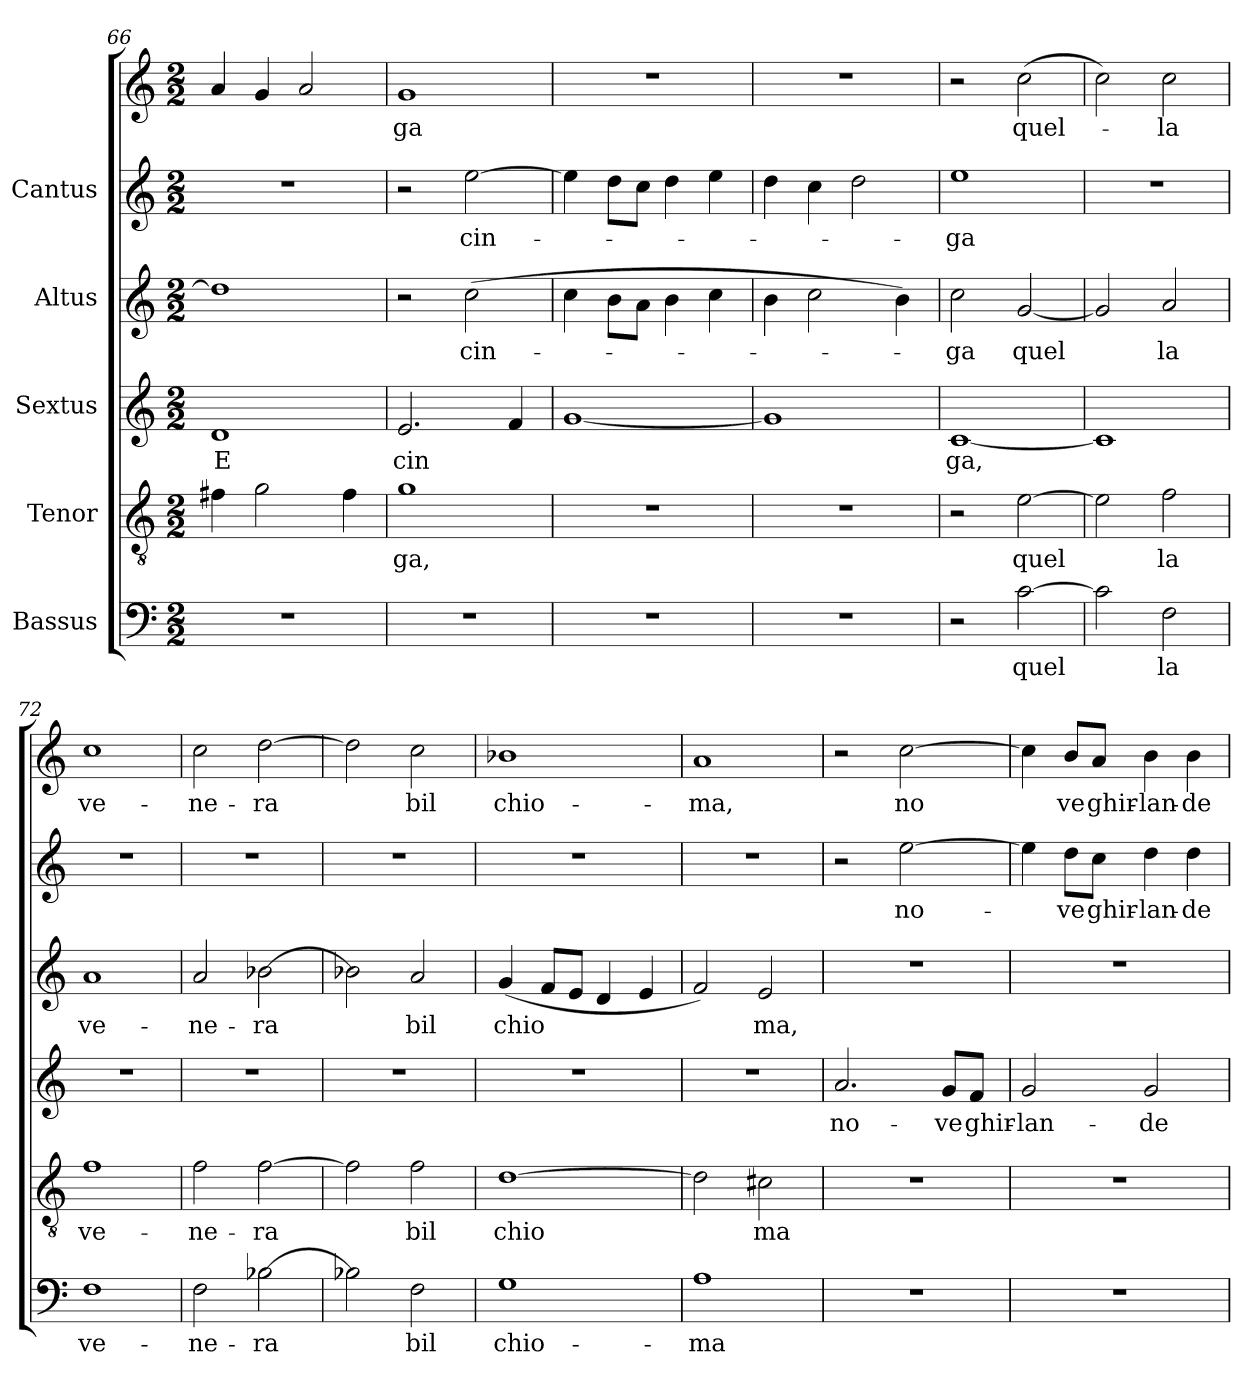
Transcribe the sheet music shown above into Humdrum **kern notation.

**kern	**text	**kern	**text	**kern	**text	**kern	**text	**kern	**text	**kern	**text
*part5	*part5	*part4	*part4	*part3	*part3	*part2	*part2	*part1	*part1	*part1	*part1
*staff6	*staff6	*staff5	*staff5	*staff4	*staff4	*staff3	*staff3	*staff2	*staff2	*staff1	*staff1
*I"Bassus	*	*I"Tenor	*	*I"Sextus	*	*I"Altus	*	*I"Cantus	*	*	*
*clefF4	*	*clefGv2	*	*clefG2	*	*clefG2	*	*clefG2	*	*clefG2	*
*M2/2	*	*M2/2	*	*M2/2	*	*M2/2	*	*M2/2	*	*M2/2	*
=66	=66	=66	=66	=66	=66	=66	=66	=66	=66	=66	=66
!	!	!	!	!	!LO:LY:b:cj	!	!	!	!	!	!
1r	.	4f#X\	.	1d	E	1dd]	.	1r	.	4a/	.
.	.	2g\	.	.	.	.	.	.	.	4g/	.
.	.	.	.	.	.	.	.	.	.	2a/	.
.	.	4f#\	.	.	.	.	.	.	.	.	.
=67	=67	=67	=67	=67	=67	=67	=67	=67	=67	=67	=67
!	!	!	!LO:LY:b:cj	!	!LO:LY:b:cj	!	!	!	!	!	!LO:LY:b:cj
1r	.	1g	-ga,	2.e/	cin-	2r	.	2r	.	1g	ga
!	!	!	!	!	!	!	!LO:LY:b:cj	!	!LO:LY:b:cj	!	!
.	.	.	.	.	.	(>2cc\	cin-	[>2ee\	cin-	.	.
!	!	!	!	!	!LO:LY:b:cj	!	!	!	!	!	!
.	.	.	.	4f/	--	.	.	.	.	.	.
=68	=68	=68	=68	=68	=68	=68	=68	=68	=68	=68	=68
1r	.	1r	.	[<1g	.	4cc\	.	4ee\]	.	1r	.
.	.	.	.	.	.	8b\L	.	8dd\L	.	.	.
.	.	.	.	.	.	8a\J	.	8cc\J	.	.	.
.	.	.	.	.	.	4b\	.	4dd\	.	.	.
.	.	.	.	.	.	4cc\	.	4ee\	.	.	.
=69	=69	=69	=69	=69	=69	=69	=69	=69	=69	=69	=69
1r	.	1r	.	1g]	.	4b\	.	4dd\	.	1r	.
.	.	.	.	.	.	2cc\	.	4cc\	.	.	.
.	.	.	.	.	.	.	.	2dd\	.	.	.
.	.	.	.	.	.	4b\)	.	.	.	.	.
!!LO:LB:g=z
=70	=70	=70	=70	=70	=70	=70	=70	=70	=70	=70	=70
!	!	!	!	!	!LO:LY:b:cj	!	!LO:LY:b:cj	!	!LO:LY:b:cj	!	!
2r	.	2r	.	[<1c	-ga,	2cc\	-ga	1ee	-ga	2r	.
!	!LO:LY:b:cj	!	!LO:LY:b:cj	!	!	!	!LO:LY:b:cj	!	!	!	!LO:LY:b:cj
[>2c\	quel-	[>2e\	quel-	.	.	[<2g/	quel-	.	.	(>2cc\	-quel-
=71	=71	=71	=71	=71	=71	=71	=71	=71	=71	=71	=71
!	!LO:LY:b:cj	!	!LO:LY:b:cj	!	!	!	!LO:LY:b:cj	!	!	!	!LO:LY:b:cj
2c\]	-	2e\]	-	1c]	.	2g/]	-	1r	.	2cc\)	.
!	!LO:LY:b:cj	!	!LO:LY:b:cj	!	!	!	!LO:LY:b:cj	!	!	!	!LO:LY:b:cj
2F\	la	2f\	la	.	.	2a/	la	.	.	2cc\	la
=72	=72	=72	=72	=72	=72	=72	=72	=72	=72	=72	=72
!	!LO:LY:b:cj	!	!LO:LY:b:cj	!	!	!	!LO:LY:b:cj	!	!	!	!LO:LY:b:cj
1F	ve-	1f	ve-	1r	.	1a	ve-	1r	.	1cc	ve-
=73	=73	=73	=73	=73	=73	=73	=73	=73	=73	=73	=73
!	!LO:LY:b:cj	!	!LO:LY:b:cj	!	!	!	!LO:LY:b:cj	!	!	!	!LO:LY:b:cj
2F\	-ne-	2f\	-ne-	1r	.	2a/	-ne-	1r	.	2cc\	-ne-
!	!LO:LY:b:cj	!	!LO:LY:b:cj	!	!	!	!LO:LY:b:cj	!	!	!	!LO:LY:b:cj
[>2B-X\	-ra-	[>2f\	-ra-	.	.	[>2b-X\	-ra-	.	.	[>2dd\	-ra-
=74	=74	=74	=74	=74	=74	=74	=74	=74	=74	=74	=74
!	!LO:LY:b:cj	!	!LO:LY:b:cj	!	!	!	!LO:LY:b:cj	!	!	!	!LO:LY:b:cj
2B-X\]	-	2f\]	-	1r	.	2b-X\]	-	1r	.	2dd\]	-
!	!LO:LY:b:cj	!	!LO:LY:b:cj	!	!	!	!LO:LY:b:cj	!	!	!	!LO:LY:b:cj
2F\	bil	2f\	bil	.	.	2a/	bil	.	.	2cc\	bil
=75	=75	=75	=75	=75	=75	=75	=75	=75	=75	=75	=75
!	!LO:LY:b:cj	!	!LO:LY:b:cj	!	!	!	!LO:LY:b:cj	!	!	!	!LO:LY:b:cj
1G	chio-	[>1d	chio-	1r	.	(<4g/	chio-	1r	.	1b-X	chio-
!	!	!	!	!	!	!	!LO:LY:b:cj	!	!	!	!
.	.	.	.	.	.	8f/L	--	.	.	.	.
!	!	!	!	!	!	!	!LO:LY:b:cj	!	!	!	!
.	.	.	.	.	.	8e/J	--	.	.	.	.
!	!	!	!	!	!	!	!LO:LY:b:cj	!	!	!	!
.	.	.	.	.	.	4d/	--	.	.	.	.
!	!	!	!	!	!	!	!LO:LY:b:cj	!	!	!	!
.	.	.	.	.	.	4e/	--	.	.	.	.
=76	=76	=76	=76	=76	=76	=76	=76	=76	=76	=76	=76
!	!LO:LY:b:cj	!	!LO:LY:b:cj	!	!	!	!LO:LY:b:cj	!	!	!	!LO:LY:b:cj
1A	-ma	2d\]	-	1r	.	2f/)	-	1r	.	1a	-ma,
!	!	!	!LO:LY:b:cj	!	!	!	!LO:LY:b:cj	!	!	!	!
.	.	2c#X\	ma	.	.	2e/	ma,	.	.	.	.
!!LO:LB:g=z
=77	=77	=77	=77	=77	=77	=77	=77	=77	=77	=77	=77
!	!	!	!	!	!LO:LY:b:cj	!	!	!	!	!	!
1r	.	1r	.	2.a/	no-	1r	.	2r	.	2r	.
!	!	!	!	!	!	!	!	!	!LO:LY:b:cj	!	!LO:LY:b:cj
.	.	.	.	.	.	.	.	[>2ee\	-no-	[>2cc\	no-
!	!	!	!	!	!LO:LY:b:cj	!	!	!	!	!	!
.	.	.	.	8g/L	-ve	.	.	.	.	.	.
!	!	!	!	!	!LO:LY:b:cj	!	!	!	!	!	!
.	.	.	.	8f/J	ghir-	.	.	.	.	.	.
=78	=78	=78	=78	=78	=78	=78	=78	=78	=78	=78	=78
!	!	!	!	!	!LO:LY:b:cj	!	!	!	!LO:LY:b:cj	!	!LO:LY:b:cj
1r	.	1r	.	2g/	-lan-	1r	.	4ee\]	.	4cc\]	-
!	!	!	!	!	!	!	!	!	!LO:LY:b:cj	!	!LO:LY:b:cj
.	.	.	.	.	.	.	.	8dd\L	ve	8b/L	ve
!	!	!	!	!	!	!	!	!	!LO:LY:b:cj	!	!LO:LY:b:cj
.	.	.	.	.	.	.	.	8cc\J	ghir-	8a/J	ghir-
!	!	!	!	!	!LO:LY:b:cj	!	!	!	!LO:LY:b:cj	!	!LO:LY:b:cj
.	.	.	.	2g/	-de	.	.	4dd\	-lan-	4b\	-lan-
!	!	!	!	!	!	!	!	!	!LO:LY:b:cj	!	!LO:LY:b:cj
.	.	.	.	.	.	.	.	4dd\	-de	4b\	-de
=	=	=	=	=	=	=	=	=	=	=	=
*-	*-	*-	*-	*-	*-	*-	*-	*-	*-	*-	*-
